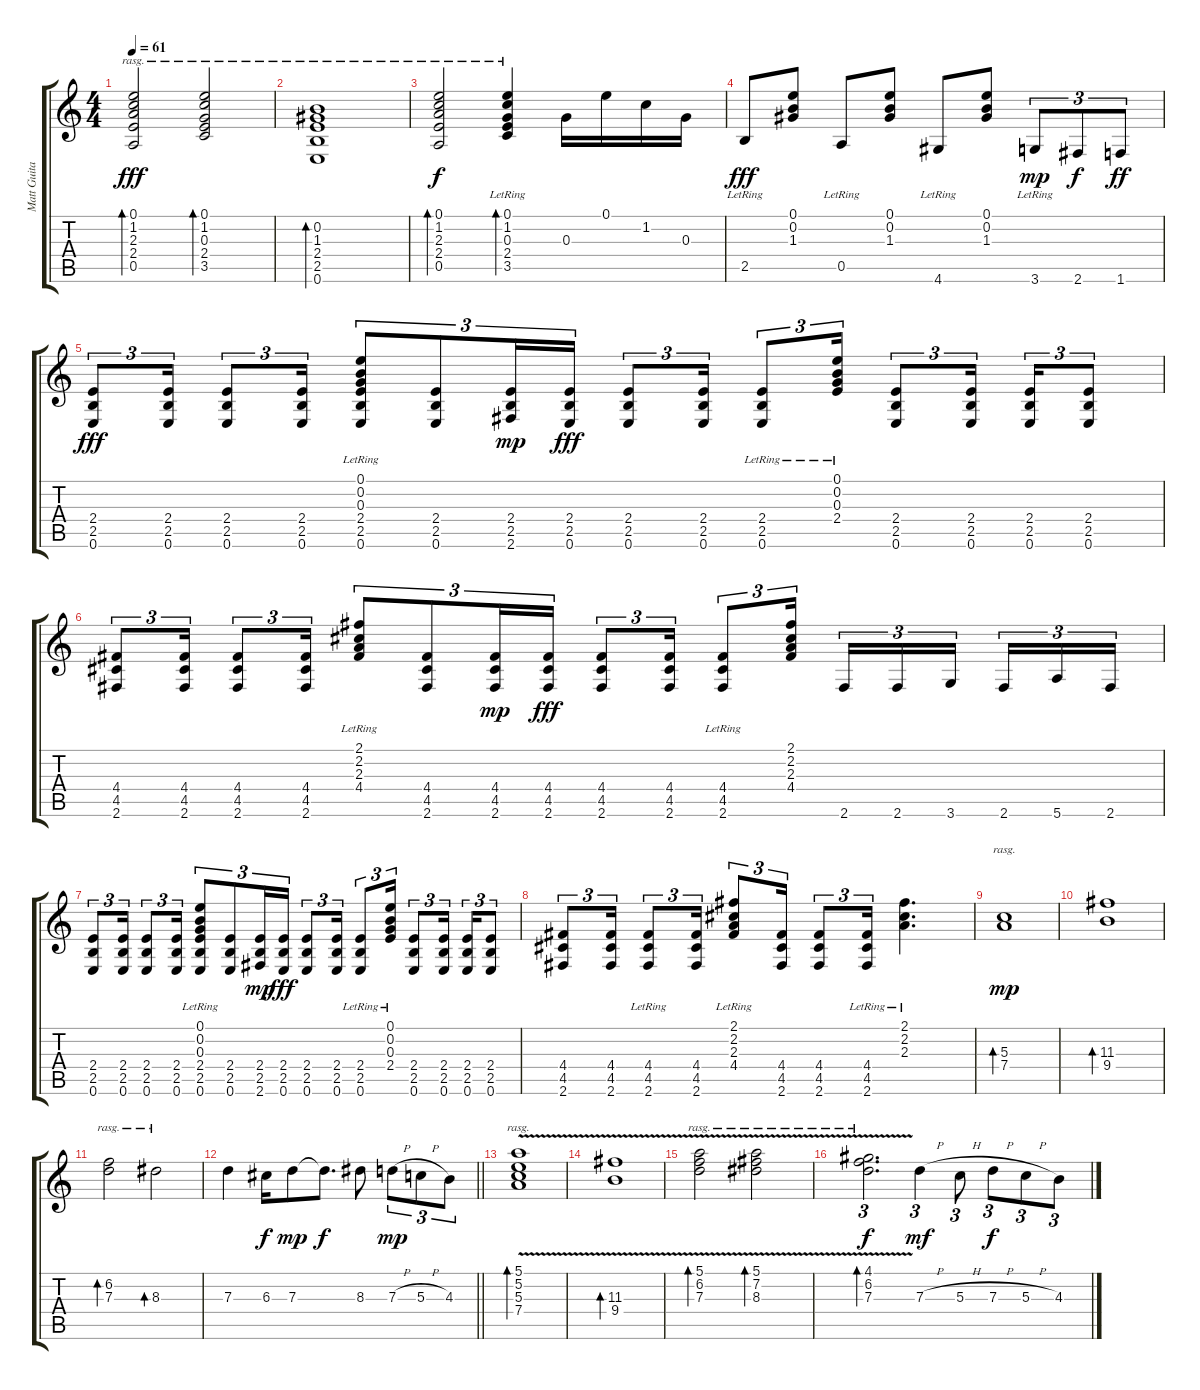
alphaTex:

\track ("Matt Guitar" "Matt Guita") {instrument electricguitarjazz}
\staff {score tabs}
\tuning (E4 B3 G3 D3 A2 E2) {hide}
\ts (4 4)
\tempo 61
\clef g2
\ks c
(0.1 1.2 2.3 2.4 0.5).2{bd 240 rasg ii dy fff volume 13} (0.1 1.2 0.3 2.4 3.5).2{bd 240 rasg ii} |
(0.2 1.3 2.4 2.5 0.6).1{bd 240 rasg ii} |
(0.1 1.2 2.3 2.4 0.5).2{bd 240 rasg ii dy f} (0.1{lr} 1.2{lr} 0.3{lr} 2.4{lr} 3.5{lr}).4{bd 240 rasg ii} 0.3.16 0.1.16 1.2.16 0.3.16 |
2.5{lr}.8{dy fff} (0.1 0.2 1.3).8 0.5{lr}.8 (0.1 0.2 1.3).8 4.6{lr}.8 (0.1 0.2 1.3).8 3.6{lr}.8{tu (3 2) dy mp instrument overdrivenguitar} 2.6.8{tu (3 2) dy f} 1.6.8{tu (3 2) dy ff} |
(2.4 2.5 0.6).8{tu (3 2) dy fff} (2.4 2.5 0.6).16{tu (3 2)} (2.4 2.5 0.6).8{tu (3 2)} (2.4 2.5 0.6).16{tu (3 2)} (0.1{lr} 0.2{lr} 0.3{lr} 2.4 2.5 0.6).8{tu (3 2)} (2.4 2.5 0.6).8{tu (3 2)} (2.4 2.5 2.6).16{tu (3 2) dy mp} (2.4 2.5 0.6).16{tu (3 2) dy fff} (2.4 2.5 0.6).8{tu (3 2)} (2.4 2.5 0.6).16{tu (3 2)} (2.4 2.5{lr} 0.6{lr}).8{tu (3 2)} (0.1{lr} 0.2{lr} 0.3{lr} 2.4).16{tu (3 2)} (2.4 2.5 0.6).8{tu (3 2)} (2.4 2.5 0.6).16{tu (3 2) beam splitsecondary} (2.4 2.5 0.6).16{tu (3 2)} (2.4 2.5 0.6).8{tu (3 2)} |
(4.4 4.5 2.6).8{tu (3 2)} (4.4 4.5 2.6).16{tu (3 2)} (4.4 4.5 2.6).8{tu (3 2)} (4.4 4.5 2.6).16{tu (3 2)} (2.1{lr} 2.2{lr} 2.3{lr} 4.4).8{tu (3 2)} (4.4 4.5 2.6).8{tu (3 2)} (4.4 4.5 2.6).16{tu (3 2) dy mp} (4.4 4.5 2.6).16{tu (3 2) dy fff} (4.4 4.5 2.6).8{tu (3 2)} (4.4 4.5 2.6).16{tu (3 2)} (4.4 4.5{lr} 2.6{lr}).8{tu (3 2)} (2.1 2.2 2.3 4.4).16{tu (3 2)} 2.6.16{tu (3 2)} 2.6.16{tu (3 2)} 3.6.16{tu (3 2) beam splitsecondary} 2.6.16{tu (3 2)} 5.6.16{tu (3 2)} 2.6.16{tu (3 2)} |
(2.4 2.5 0.6).8{tu (3 2)} (2.4 2.5 0.6).16{tu (3 2)} (2.4 2.5 0.6).8{tu (3 2)} (2.4 2.5 0.6).16{tu (3 2)} (0.1{lr} 0.2{lr} 0.3{lr} 2.4 2.5 0.6).8{tu (3 2)} (2.4 2.5 0.6).8{tu (3 2)} (2.4 2.5 2.6).16{tu (3 2) dy mp} (2.4 2.5 0.6).16{tu (3 2) dy fff} (2.4 2.5 0.6).8{tu (3 2)} (2.4 2.5 0.6).16{tu (3 2)} (2.4 2.5{lr} 0.6{lr}).8{tu (3 2)} (0.1{lr} 0.2{lr} 0.3{lr} 2.4).16{tu (3 2)} (2.4 2.5 0.6).8{tu (3 2)} (2.4 2.5 0.6).16{tu (3 2) beam splitsecondary} (2.4 2.5 0.6).16{tu (3 2)} (2.4 2.5 0.6).8{tu (3 2)} |
(4.4 4.5 2.6).8{tu (3 2)} (4.4 4.5 2.6).16{tu (3 2)} (4.4 4.5{lr} 2.6{lr}).8{tu (3 2)} (4.4 4.5 2.6).16{tu (3 2)} (2.1{lr} 2.2{lr} 2.3{lr} 4.4).8{tu (3 2)} (4.4 4.5 2.6).16{tu (3 2)} (4.4 4.5 2.6).8{tu (3 2)} (4.4{lr} 4.5{lr} 2.6{lr}).16{tu (3 2)} (2.1{lr} 2.2{lr} 2.3{lr}).4{d volume 4} |
(5.3 7.4).1{bd 480 rasg ii dy mp volume 8 instrument electricguitarclean} |
(11.3 9.4).1{bd 60} |
(6.2 7.3).2{bd 480 rasg ii} 8.3.2{bd 480 rasg ii} |
\barLineRight lightlight
7.3.4 6.3.16{dy f} 7.3.8{dy mp} 7.3{t}.8{d dy f} 8.3.8 7.3{h}.8{tu (3 2) dy mp} 5.3{h}.8{tu (3 2)} 4.3.8{tu (3 2)} |
(5.1{v} 5.2{v} 5.3{v} 7.4{v}).1{bd 480 rasg ii instrument electricguitarclean} |
(11.3{v} 9.4{v}).1{bd 60} |
(5.1{v} 6.2{v} 7.3{v}).2{bd 480 rasg ii} (5.1{v} 7.2{v} 8.3{v}).2{bd 480 rasg ii} |
(4.1{v} 6.2{v} 7.3{v}).2{d tu (3 2) bd 120 rasg ii dy f} 7.3{h}.4{tu (3 2) dy mf} 5.3{h}.8{tu (3 2)} 7.3{h}.8{tu (3 2) dy f} 5.3{h}.8{tu (3 2)} 4.3.8{tu (3 2)}
